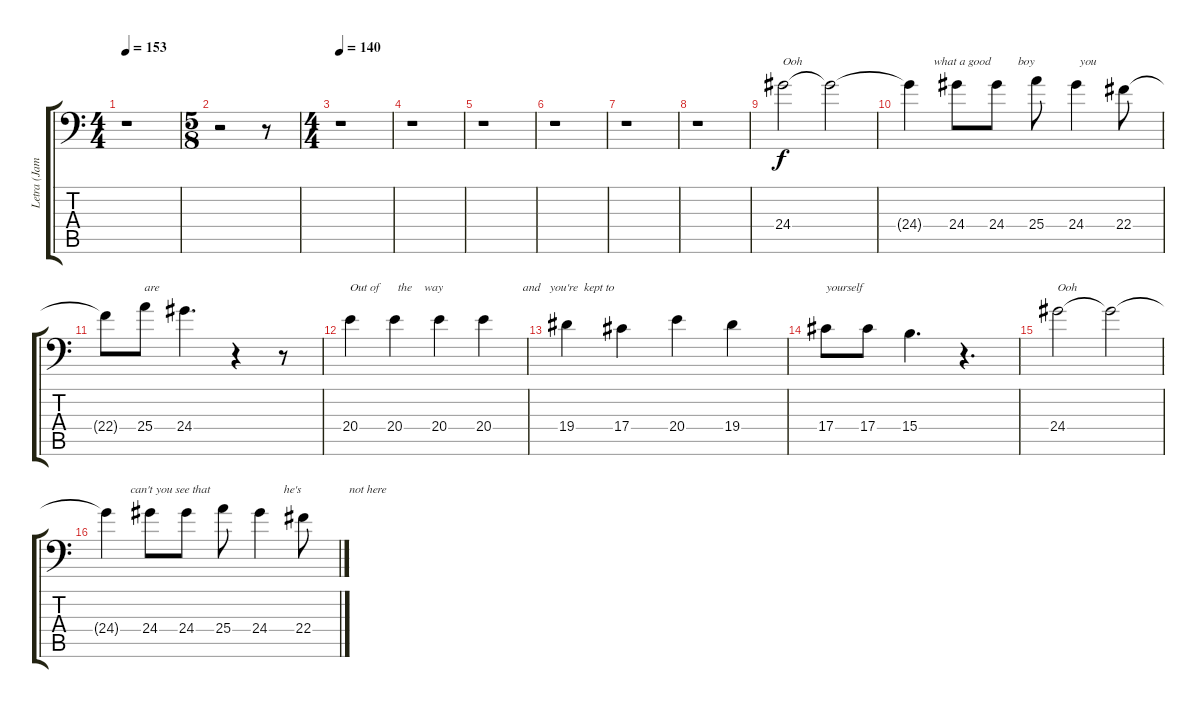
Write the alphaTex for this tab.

\track ("Letra (James)" "Letra (Jam") {instrument lead2sawtooth}
\staff {score tabs}
\tuning (Bb3 F3 Db3 Ab2 Eb2 Ab1) {hide}
\ts (4 4)
\tempo 153
\clef f4
\ks c
r.1{dy mp} |
\ts (5 8)
r.2 r.8 |
\ts (4 4)
\tempo 140
r.1 |
r.1 |
r.1 |
r.1 |
r.1 |
r.1 |
24.4.2{txt "Ooh" dy f} 24.4{t}.2 |
24.4{t}.4{txt "        what a good         boy               you"} 24.4.8 24.4.8 25.4.8 24.4.4 22.4.8 |
22.4{t}.8{txt "             are"} 25.4.8 24.4.4{d} r.4 r.8 |
20.4.4{txt "Out of      the    way"} 20.4.4 20.4.4 20.4.4{txt "             and   you're  kept to "} |
19.4.4 17.4.4 20.4.4 19.4.4 |
17.4.8{txt "yourself"} 17.4.8 15.4.4{d} r.4{d} |
24.4.2{txt "Ooh"} 24.4{t}.2 |
24.4{t}.4{txt "        can't you see that"} 24.4.8 24.4.8 25.4.8 24.4.4{txt "        he's                not here"} 22.4.8
